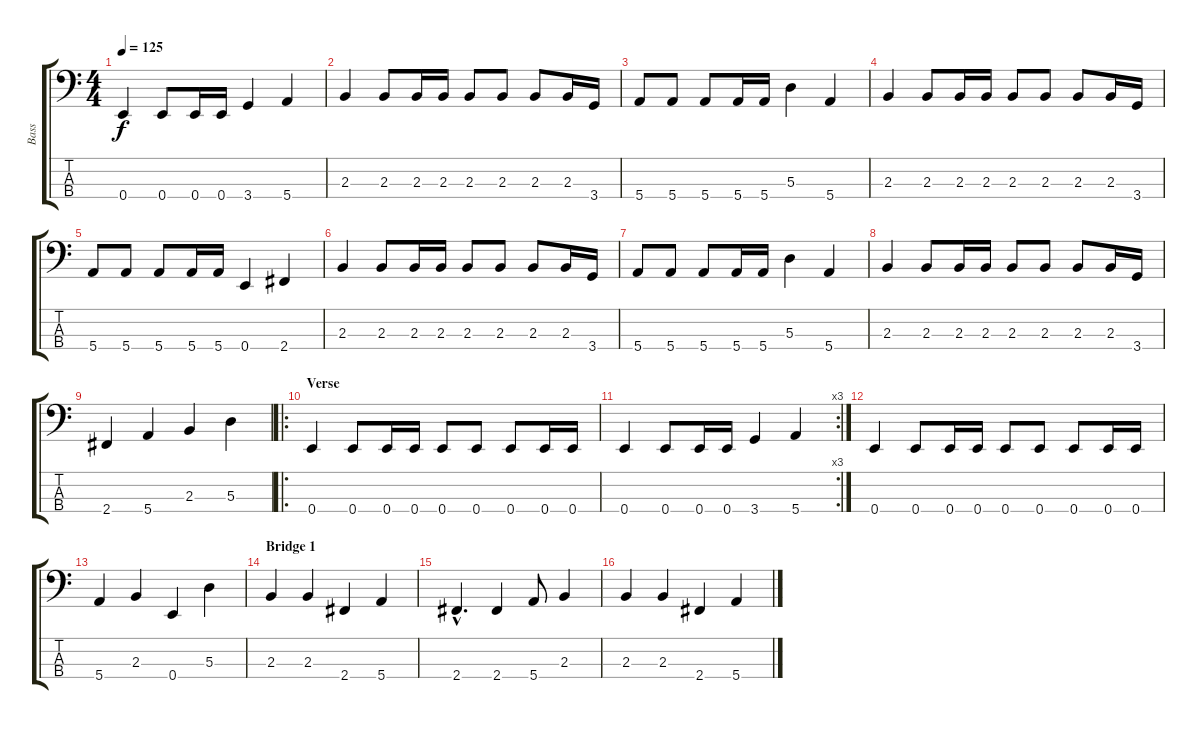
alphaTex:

\track ("Bass" "Bass") {instrument electricbassfinger}
\staff {score tabs}
\tuning (G2 D2 A1 E1) {hide}
\ts (4 4)
\tempo 125
\clef f4
\ks c
0.4.4{dy f} 0.4.8 0.4.16 0.4.16 3.4.4 5.4.4 |
2.3.4 2.3.8 2.3.16 2.3.16 2.3.8 2.3.8 2.3.8 2.3.16 3.4.16 |
5.4.8 5.4.8 5.4.8 5.4.16 5.4.16 5.3.4 5.4.4 |
2.3.4 2.3.8 2.3.16 2.3.16 2.3.8 2.3.8 2.3.8 2.3.16 3.4.16 |
5.4.8 5.4.8 5.4.8 5.4.16 5.4.16 0.4.4 2.4.4 |
2.3.4 2.3.8 2.3.16 2.3.16 2.3.8 2.3.8 2.3.8 2.3.16 3.4.16 |
5.4.8 5.4.8 5.4.8 5.4.16 5.4.16 5.3.4 5.4.4 |
2.3.4 2.3.8 2.3.16 2.3.16 2.3.8 2.3.8 2.3.8 2.3.16 3.4.16 |
2.4.4 5.4.4 2.3.4 5.3.4 |
\ro
\section ("" "Verse")
0.4.4 0.4.8 0.4.16 0.4.16 0.4.8 0.4.8 0.4.8 0.4.16 0.4.16 |
\rc 3
0.4.4 0.4.8 0.4.16 0.4.16 3.4.4 5.4.4 |
0.4.4 0.4.8 0.4.16 0.4.16 0.4.8 0.4.8 0.4.8 0.4.16 0.4.16 |
5.4.4 2.3.4 0.4.4 5.3.4 |
\section ("" "Bridge 1")
2.3.4 2.3.4 2.4.4 5.4.4 |
2.4{hac}.4{d} 2.4.4 5.4.8 2.3.4 |
2.3.4 2.3.4 2.4.4 5.4.4
